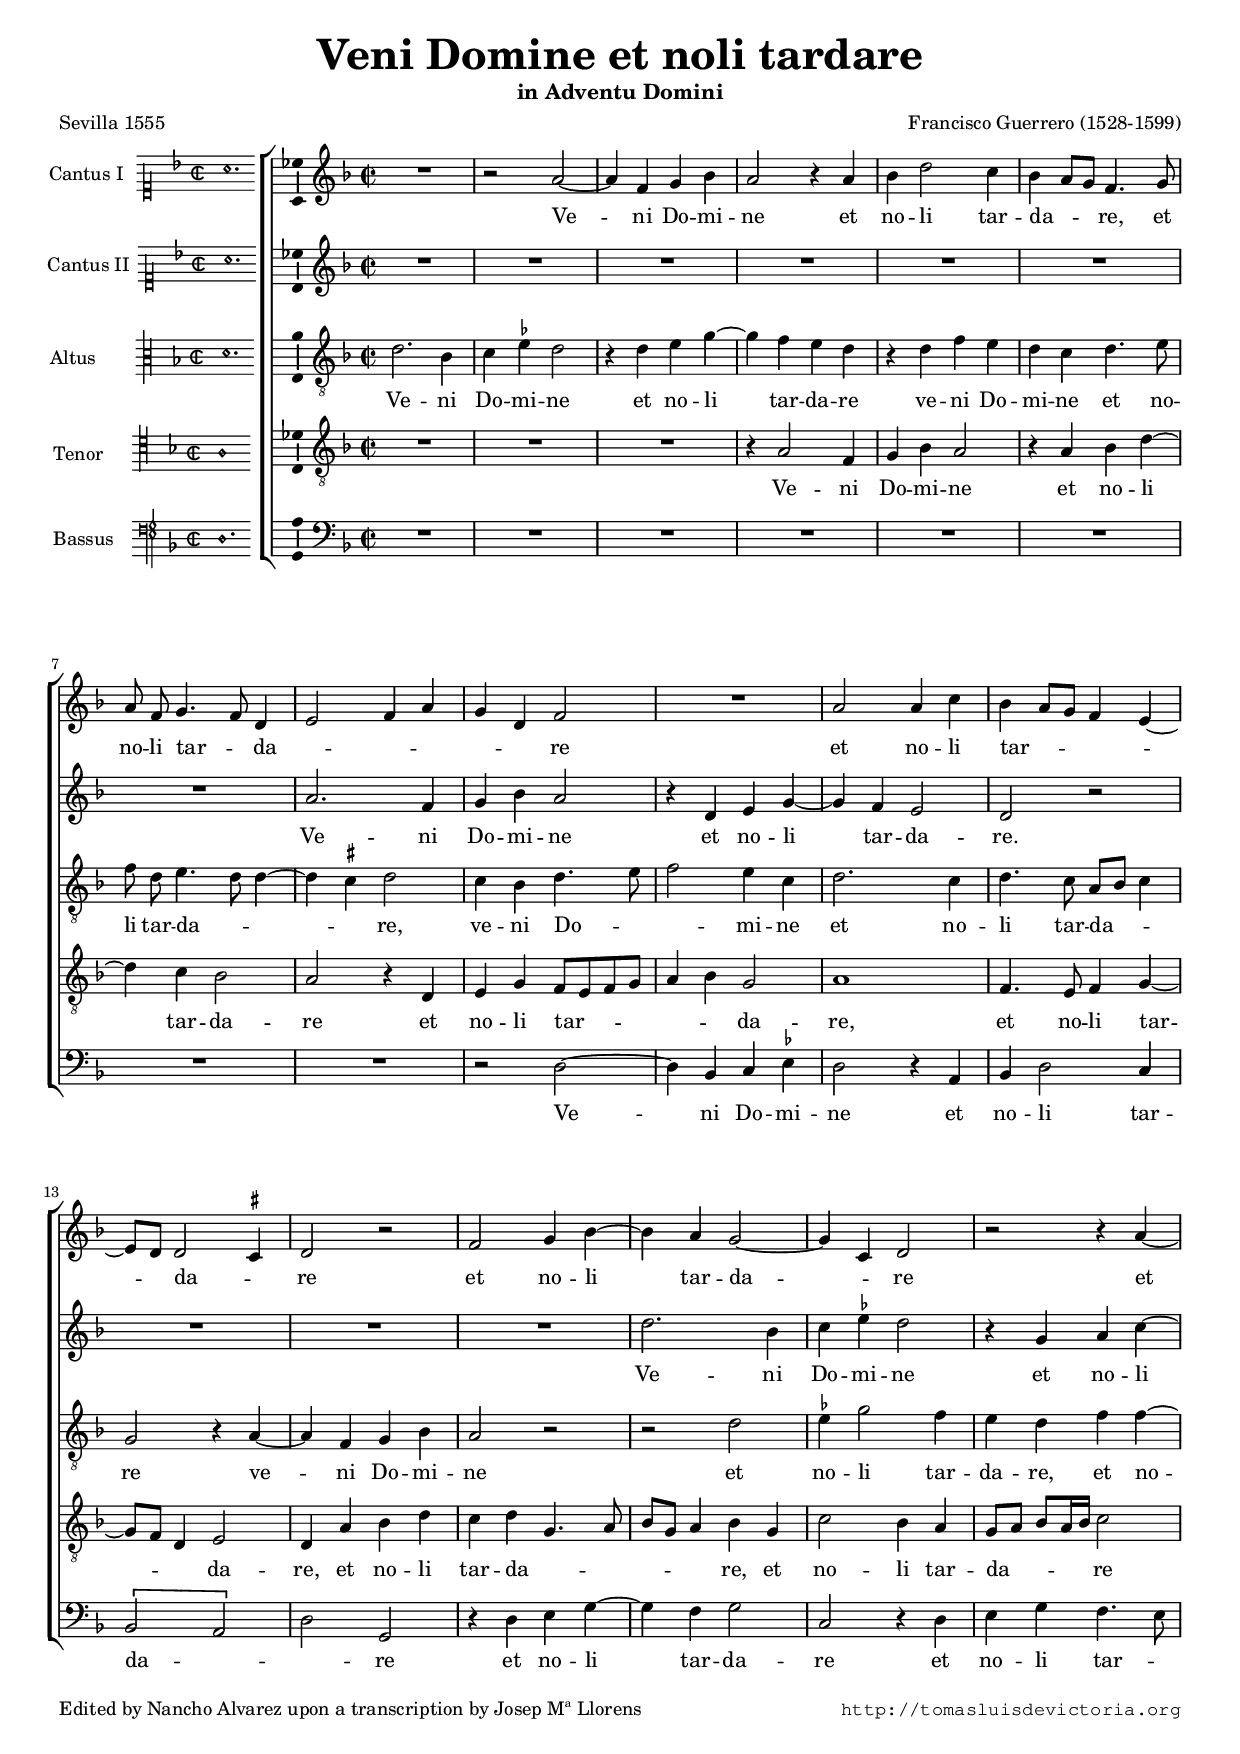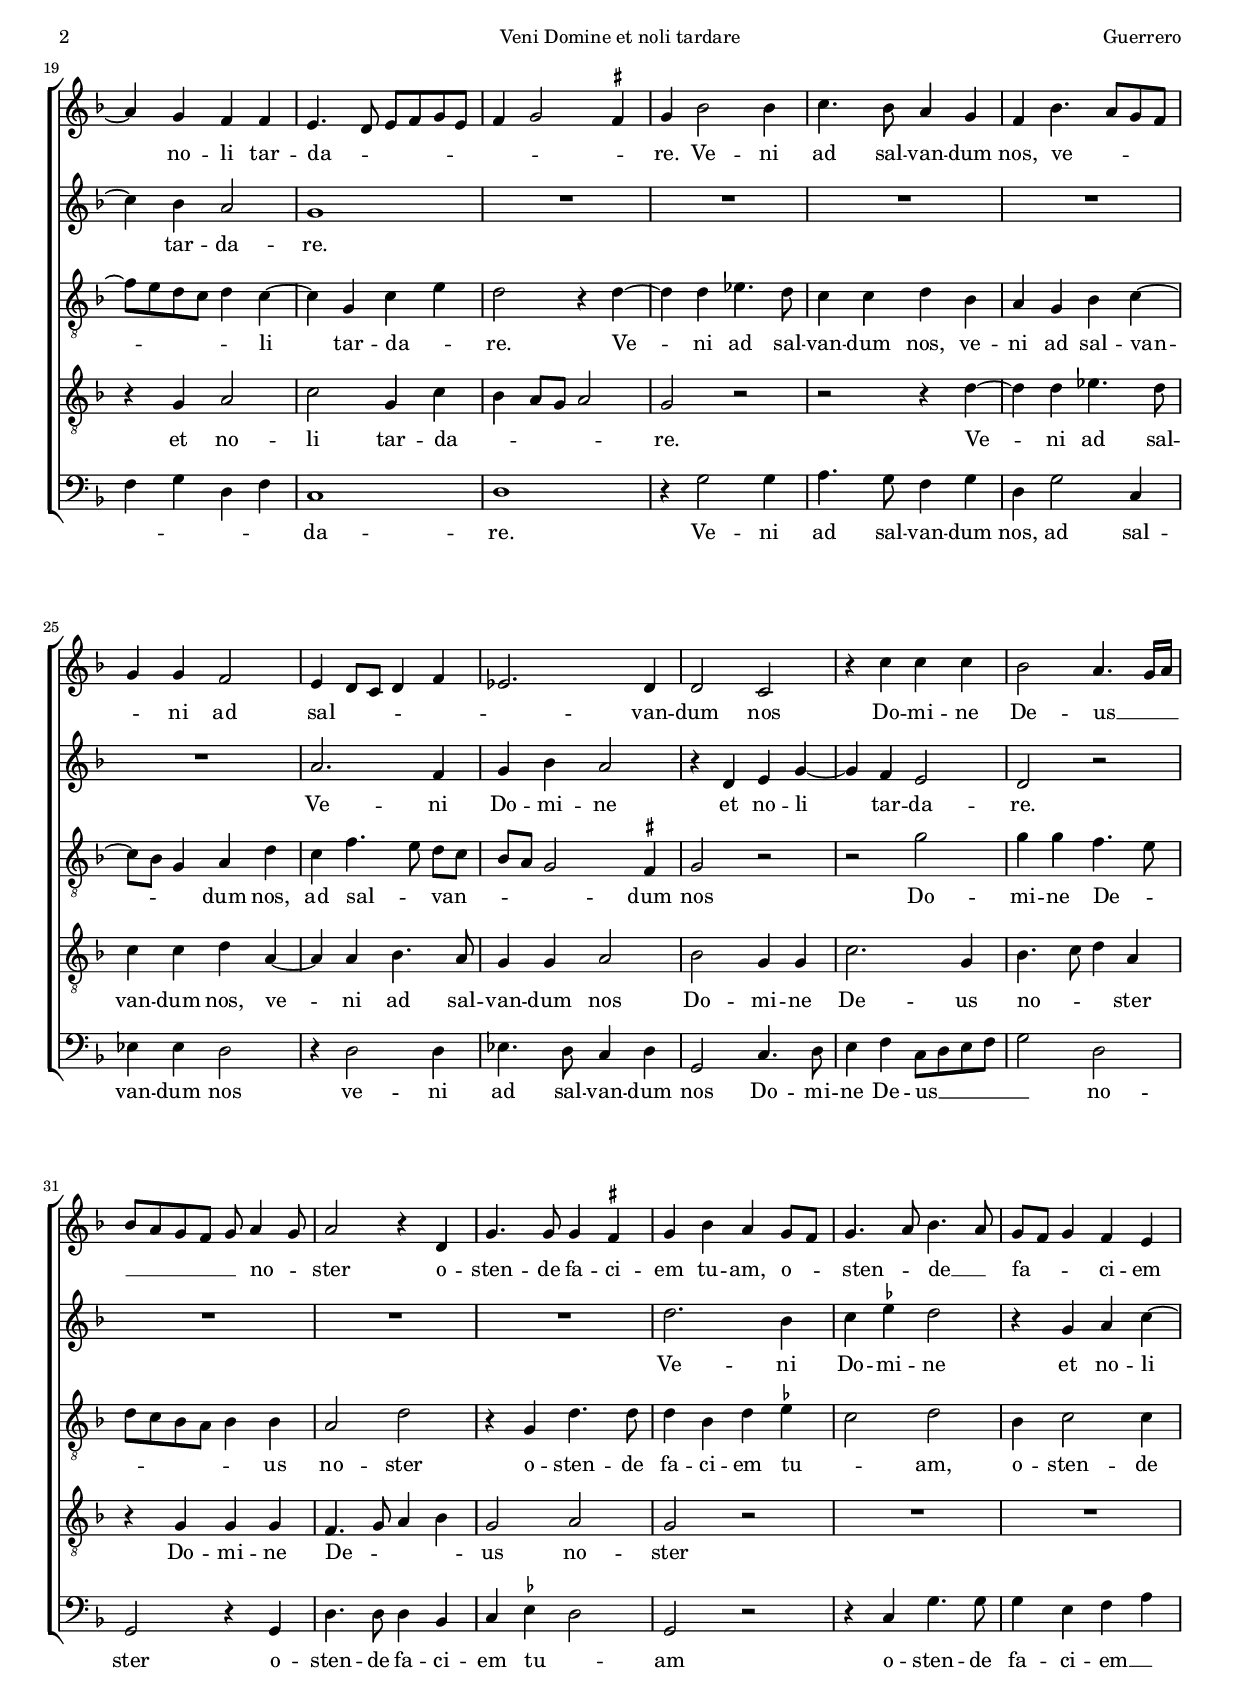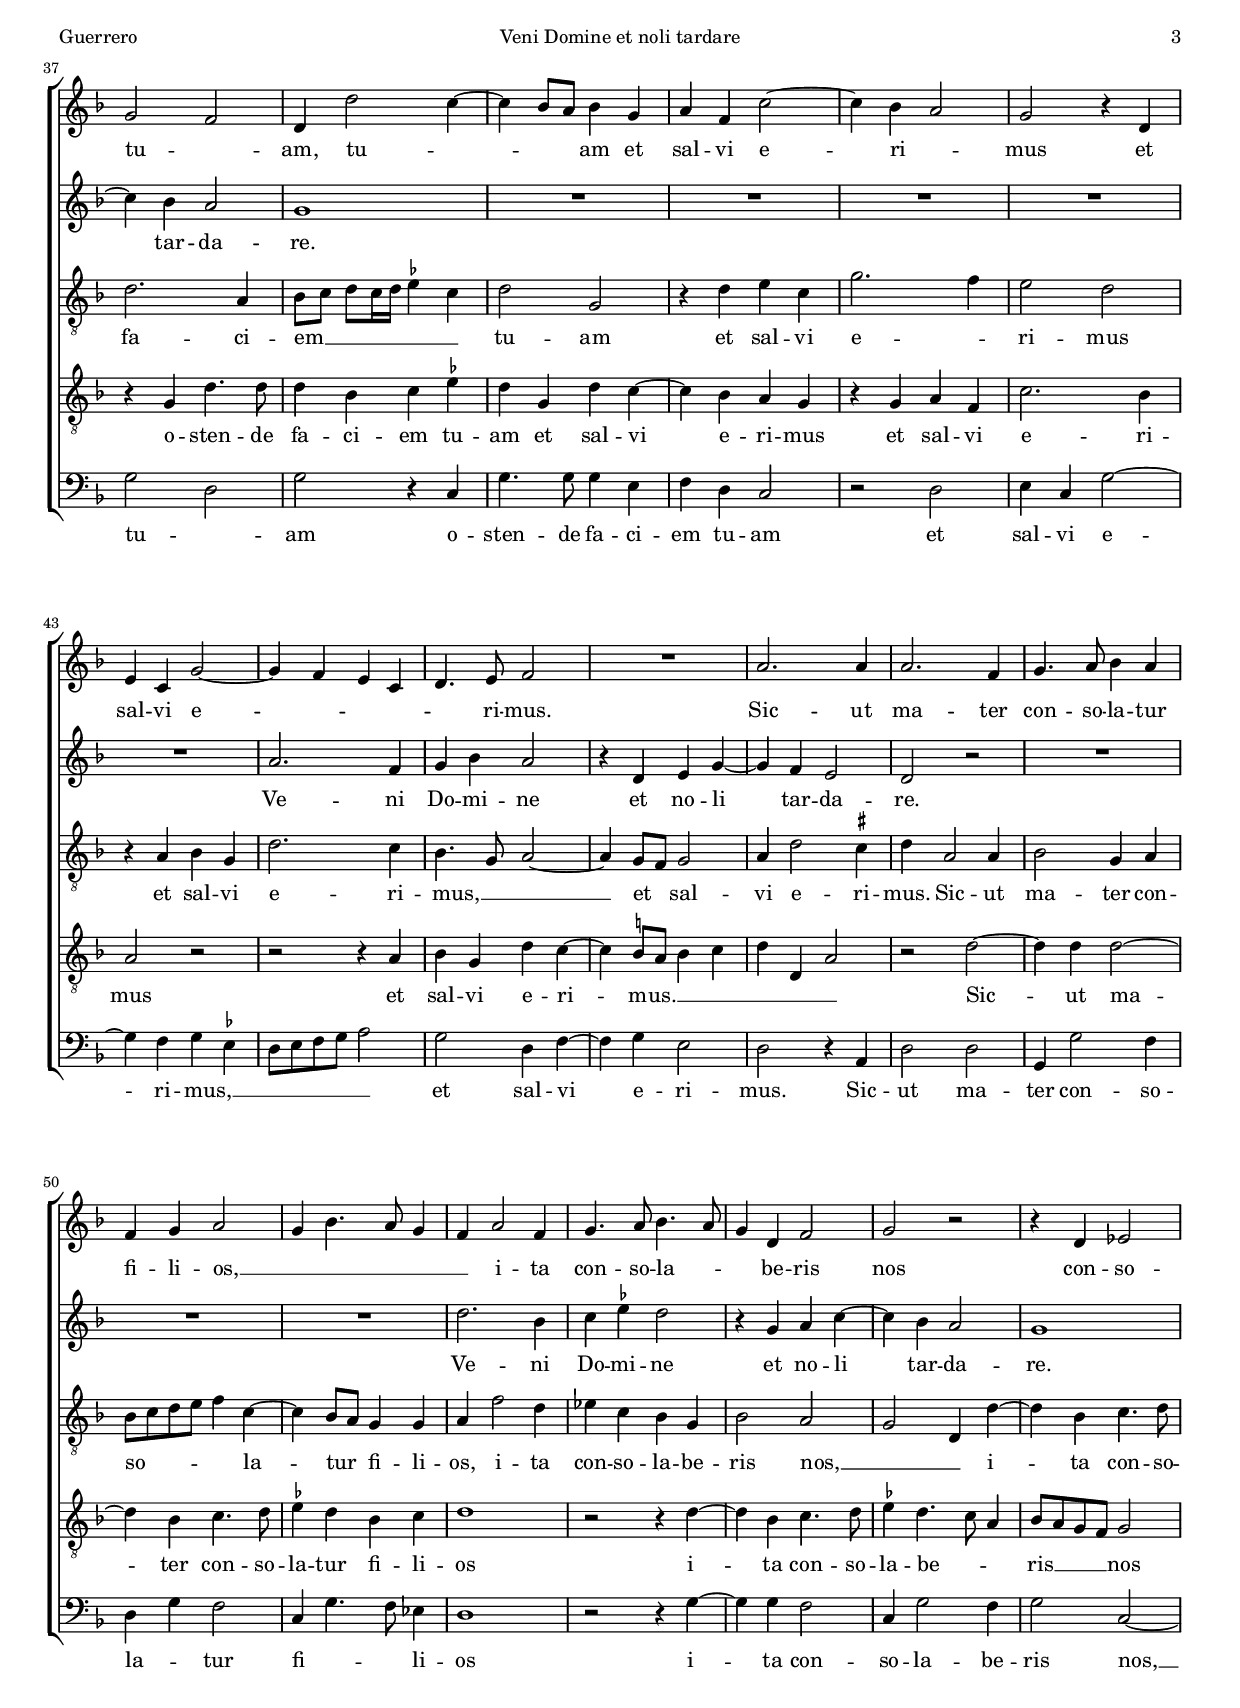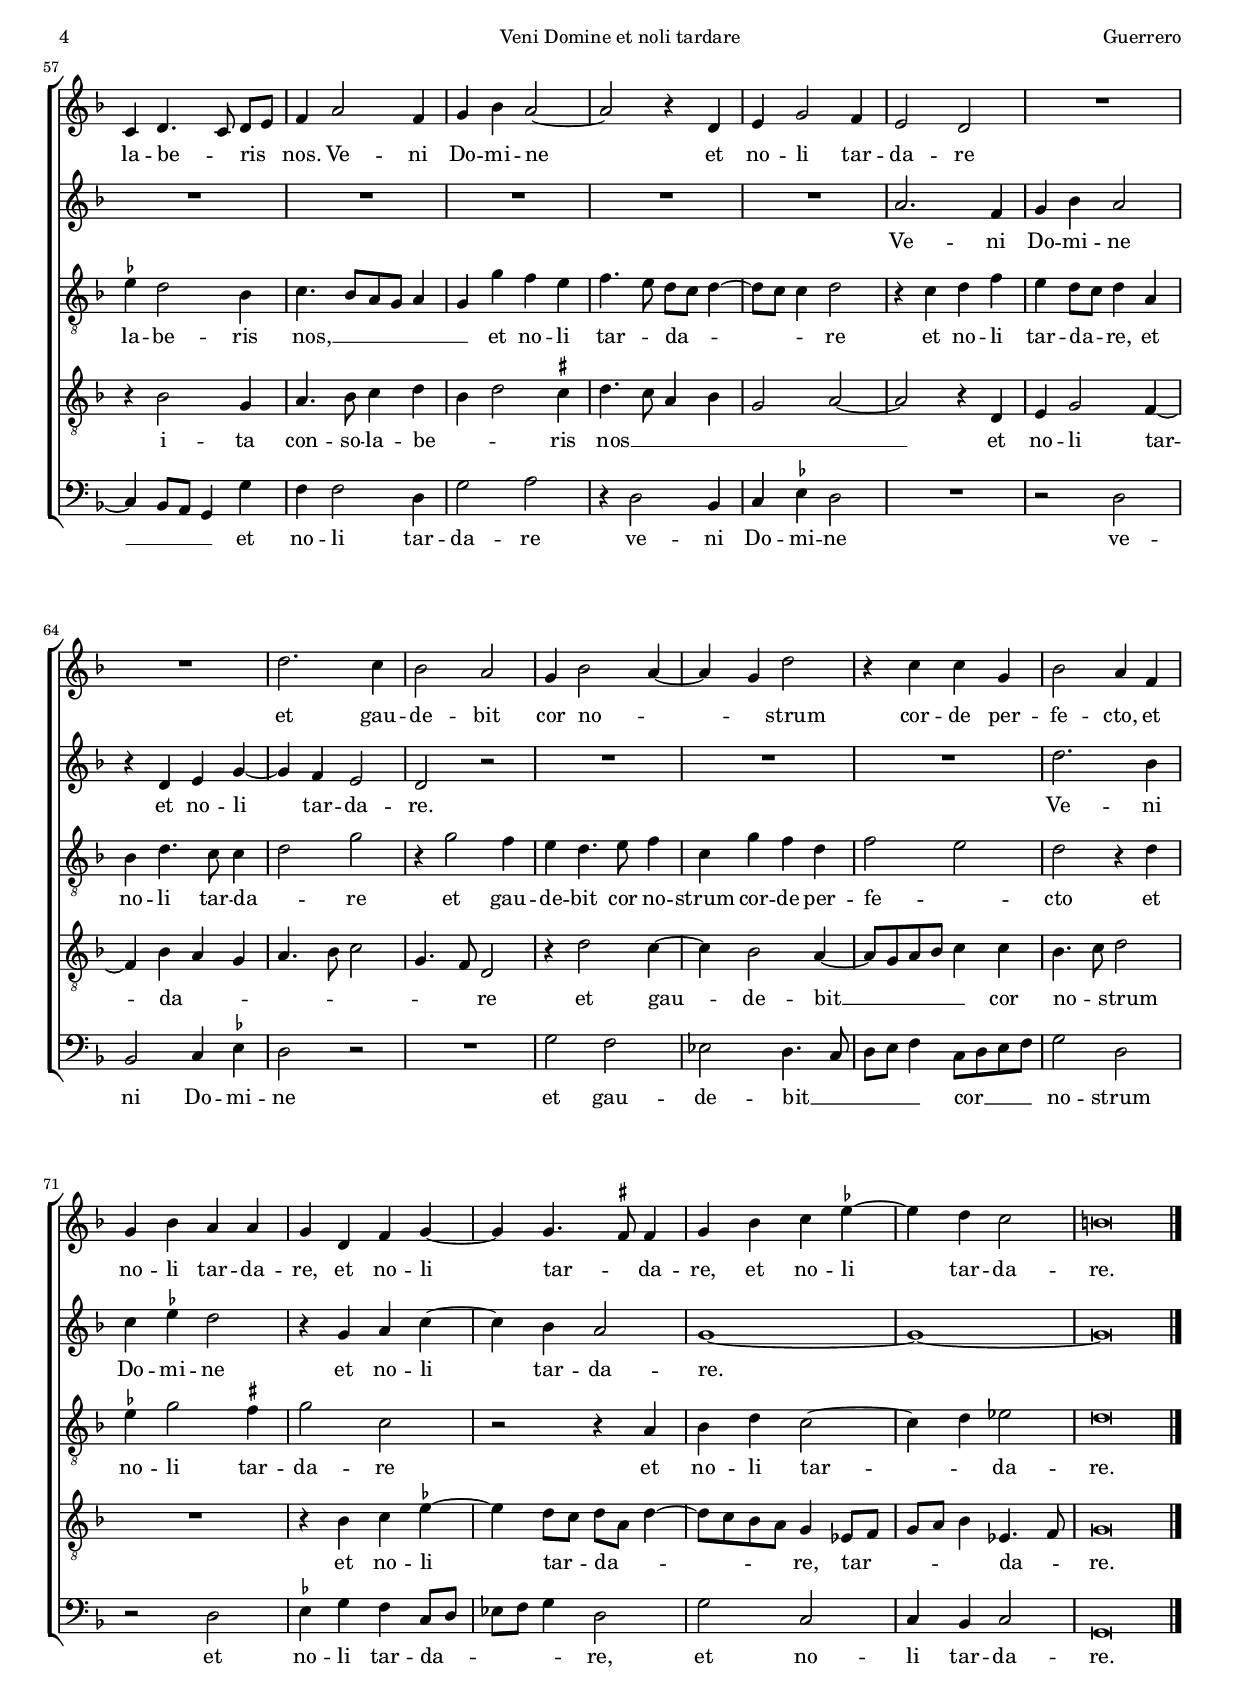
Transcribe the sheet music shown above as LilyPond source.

\version "2.24.0"

#(set-default-paper-size "a4")
#(set-global-staff-size 16.4)
#(ly:set-option 'point-and-click #f)
%mobile -s14.5 -i3.2

italicas=\override LyricText.font-shape = #'italic
rectas=\override LyricText.font-shape = #'upright
ss=\once \set suggestAccidentals = ##t
incipitwidth = 20
mtempo={\tempo 4 = 100}
mtempob={\tempo 4 = 50}
mt=#(define-music-function (offset) (number?) ; move lyric text
      #{ \once \override LyricText.X-offset = -$offset #})

htitle="Veni Domine et noli tardare"
hcomposer="Guerrero"

\header {
	title=\markup{\fontsize #3 "Veni Domine et noli tardare"}
	subtitle="in Adventu Domini"
%	subsubtitle=\markup{\null \vspace #2 }
	composer="Francisco Guerrero (1528-1599)"
	pdfauthor = \composer
	%opus="(-)"
	poet=\markup{"Sevilla 1555"}
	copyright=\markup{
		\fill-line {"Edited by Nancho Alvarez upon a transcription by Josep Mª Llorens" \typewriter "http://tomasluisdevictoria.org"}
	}
%	tagline=""
}


global={\key f \major \time 2/2  \skip 1*76 \bar "|."
}

cantus=\relative c'' {
	R1*4/4
	r2 a ~
	a4 f g bes
	a2 r4 a
%5
	bes d2 c4
	bes a8 g f4. g8
	\set Staff.autoBeaming = ##f
	a f g4. f8 d4
	\set Staff.autoBeaming = ##t
	e2 f4 a
	g d f2
%10
	R1*4/4
	a2 a4 c
	bes a8 g f4 e ~
	e8 d d2 \ss cis4
	d2 r
%15
	f g4 bes ~
	bes a g2 ~
	g4 c, d2
	r r4 a' ~
	a g f f
%20
	e4. d8 e f g e
	f4 g2 \ss fis4
	g bes2 bes4
	c4. bes8 a4 g
	f bes4. a8 g f
%25
	g4 g f2
	e4 d8 c d4 f
	es2. d4
	d2 c
	r4 c' c c
%30
	bes2 a4. g16 a
	bes8 a g f g a4 g8
	a2 r4 d,
	g4. g8 g4 \ss fis
	g bes a g8 f
%35
	g4. a8 bes4. a8
	g f g4 f e
	g2 f
	d4 d'2 c4 ~ %\break
	c bes8 a bes4 g
%40
	a f c'2 ~
	c4 bes a2
	g r4 d
	e c g'2 ~
	g4 f e c
%45
	d4. e8 f2
	R1*4/4
	a2. a4
	a2. f4
	g4. a8 bes4 a
%50
	f g a2
	g4 bes4. a8 g4
	f a2 f4
	g4. a8 bes4. a8
	g4 d f2
%55
	g r
	r4 d es2
	c4 d4. c8  d[ e]
	f4 a2 f4 %\break
	g bes a2 ~
%60
	a r4 d,
	e g2 f4
	e2 d
	R1*4/4
	R1*4/4
%65
	d'2. c4
	bes2 a
	g4 bes2 a4 ~
	a g d'2
	r4 c c g
%70
	bes2 a4 f
	g bes a a
	g d f g ~
	g g4. \ss fis8 fis4
	g bes c \ss es ~
%75
	es d c2
	b\breve*1/2
}

cantusdos=\relative c'' {
	R1*4/4
	R1*4/4
	R1*4/4
	R1*4/4
%5
	R1*4/4
	R1*4/4
	R1*4/4
	a2. f4
	g bes a2
%10
	r4 d, e g ~
	g f e2
	d r
	R1*4/4
	R1*4/4
%15
	R1*4/4
	d'2. bes4
	c \ss es d2
	r4 g, a c ~
	c bes a2
%20
	g1
	R1*4/4
	R1*4/4
	R1*4/4
	R1*4/4
%25
	R1*4/4
	a2. f4
	g bes a2
	r4 d, e g ~
	g f e2
%30
	d r
	R1*4/4
	R1*4/4
	R1*4/4
	d'2. bes4
%35
	c \ss es d2
	r4 g, a c ~
	c bes a2
	g1
	R1*4/4
%40
	R1*4/4
	R1*4/4
	R1*4/4
	R1*4/4
	a2. f4
%45
	g bes a2
	r4 d, e g ~
	g f e2
	d r
	R1*4/4
%50
	R1*4/4
	R1*4/4
	d'2. bes4
	c \ss es d2
	r4 g, a c ~
%55
	c bes a2
	g1
	R1*4/4
	R1*4/4
	R1*4/4
%60
	R1*4/4
	R1*4/4
	a2. f4
	g bes a2
	r4 d, e g ~
%65
	g f e2
	d r
	R1*4/4
	R1*4/4
	R1*4/4
%70
	d'2. bes4
	c \ss es d2
	r4 g, a c ~
	c bes a2
	g1 ~
%75
	g ~
	g\breve*1/2
}

altus=\relative c' {
	d2. bes4
	c \ss es d2
	r4 d e g ~
	g f e d
%5
	r d f e
	d c d4. e8
	\set Staff.autoBeaming = ##f
	f d e4. d8 d4 ~
	\set Staff.autoBeaming = ##t
	d \ss cis d2
	c4 bes d4. e8
%10
	f2 e4 c
	d2. c4
	d4. c8 a bes c4
	g2 r4 a ~
	a f g bes
%15
	a2 r
	r d
	\ss es4 g2 f4
	e d f f ~
	f8 e d c d4 c ~
%20
	c g c e
	d2 r4 d ~
	d d es4. d8
	c4 c d bes
	a g bes c ~
%25
	c8 bes g4 a d
	c f4. e8  d[ c]
	bes a g2 \ss fis4
	g2 r
	r g'
%30
	g4 g f4. e8
	d c bes a bes4 bes
	a2 d
	r4 g, d'4. d8
	d4 bes d \ss es
%35
	c2 d
	bes4 c2 c4
	d2. a4
	 bes8[ c]  d[ c16 d] \ss es4 c
	d2 g,
%40
	r4 d' e c
	g'2. f4
	e2 d
	r4 a bes g
	d'2. c4
%45
	bes4. g8 a2 ~
	a4 g8 f g2
	a4 d2 \ss cis4
	d a2 a4
	bes2 g4 a
%50
	bes8 c d e f4 c ~
	c bes8 a g4 g
	a f'2 d4
	es c bes g
	bes2 a
%55
	g d4 d' ~
	d bes c4. d8
	\ss es4 d2 bes4
	c4.  bes8[ a g] a4
	g g' f e
%60
	f4. e8 d c d4 ~
	d8 c c4 d2
	r4 c d f
	e d8 c d4 a
	bes d4. c8 c4
%65
	d2 g
	r4 g2 f4
	e d4. e8 f4
	c g' f d
	f2 e
%70
	d r4 d
	\ss es g2 \ss fis4
	g2 c,
	r r4 a
	bes d c2 ~
%75
	c4 d es2
	d\breve*1/2
}

tenor=\relative c' {
	R1*4/4
	R1*4/4
	R1*4/4
	r4 a2 f4
%5
	g bes a2
	r4 a bes d ~
	d c bes2
	a r4 d,
	e g f8 e f g
%10
	a4 bes g2
	a1
	f4. e8 f4 g ~
	g8 f d4 e2
	d4 a' bes d
%15
	c d g,4. a8
	bes g a4 bes g
	c2 bes4 a
	 g8[ a]  bes[ a16 bes] c2
	r4 g a2
%20
	c g4 c
	bes a8 g a2
	g r
	r r4 d' ~
	d d es4. d8
%25
	c4 c d a ~
	a a bes4. a8
	g4 g a2
	bes g4 g
	c2. g4
%30
	bes4. c8 d4 a
	r g g g
	f4. g8 a4 bes
	g2 a
	g r
%35
	R1*4/4
	R1*4/4
	r4 g d'4. d8
	d4 bes c \ss es
	d g, d' c ~
%40
	c bes a g
	r g a f
	c'2. bes4
	a2 r
	r r4 a
%45
	bes g d' c ~
	c \ss b8 a b4 c
	d d, a'2
	r d ~
	d4 d d2 ~
%50
	d4 bes c4. d8
	\ss es4 d bes c
	d1
	r2 r4 d ~
	d bes c4. d8
%55
	\ss es4 d4. c8 a4
	bes8 a g f g2
	r4 bes2 g4
	a4. bes8 c4 d
	bes d2 \ss cis4
%60
	d4. c8 a4 bes
	g2 a ~
	a r4 d,
	e g2 f4 ~
	f bes a g
%65
	a4. bes8 c2
	g4. f8 d2
	r4 d'2 c4 ~
	c bes2 a4 ~
	a8 g a bes c4 c
%70
	bes4. c8 d2
	R1*4/4
	r4 bes c \ss es ~
	es d8 c d a d4 ~
	d8 c bes a g4 es8 f
%75
	g a bes4 es,4. f8
	g\breve*1/2
}

bassus=\relative c {
	R1*4/4
	R1*4/4
	R1*4/4
	R1*4/4
%5
	R1*4/4
	R1*4/4
	R1*4/4
	R1*4/4
	r2 d ~
%10
	d4 bes c \ss es
	d2 r4 a
	bes d2 c4
	\[bes2 a\]
	d g,
%15
	r4 d' e g ~
	g f g2
	c, r4 d
	e g f4. e8
	f4 g d f
%20
	c1
	d
	r4 g2 g4
	a4. g8 f4 g
	d g2 c,4
%25
	es es d2
	r4 d2 d4
	es4. d8 c4 d
	g,2 c4. d8
	e4 f c8 d e f
%30
	g2 d
	g, r4 g
	d'4. d8 d4 bes
	c \ss es d2
	g, r
%35
	r4 c g'4. g8
	g4 e f a
	g2 d
	g r4 c,
	g'4. g8 g4 e
%40
	f d c2
	r d
	e4 c g'2 ~
	g4 f g \ss es
	d8 e f g a2
%45
	g d4 f ~
	f g e2
	d r4 a
	d2 d
	g,4 g'2 f4
%50
	d g f2
	c4 g'4. f8 es4
	d1
	r2 r4 g ~
	g g f2
%55
	c4 g'2 f4
	g2 c, ~
	c4 bes8 a g4 g'
	f f2 d4
	g2 a
%60
	r4 d,2 bes4
	c \ss es d2
	R1*4/4
	r2 d
	bes c4 \ss es
%65
	d2 r
	R1*4/4
	g2 f
	es d4. c8
	d e f4 c8 d e f
%70
	g2 d
	r d
	\ss es4 g f c8 d
	es f g4 d2
	g c,
%75
	c4 bes c2
	g\breve*1/2
}

textocantus=\lyricmode{
Ve -- _ ni Do -- mi -- ne et no -- li tar -- da -- _ _ re,
et no -- li tar -- _ \mt #.3 da -- _ _ _ _ _ re
et no -- li tar -- _ _ _ _ _ _ da -- _ re
et no -- li _ tar -- da -- _ _ re
et _ no -- li tar -- da -- _ _ _ _ _ _ _ _ re.
Ve -- ni ad sal -- van -- dum nos,
ve -- _ _ _ _ ni ad \mt #.5 sal -- _ _ _ _ _ van -- dum nos
Do -- mi -- ne De -- us __ _ _ _ _ _ _ _ no -- _ ster
o -- sten -- de fa -- ci -- em tu -- am,
o -- _ \mt #.3 sten -- _ de __ _ fa -- _ _ ci -- em tu -- _ am,
tu -- _ _ _ _ am
et sal -- vi  e -- _ ri -- _ mus
et sal -- vi e -- _ _ _ _ _ ri -- mus.
Sic -- ut ma -- ter con -- so -- la -- tur fi -- li -- os, __ _ _ _ _ _ 
i -- ta con -- so -- la -- _ _ be -- ris nos
con -- so -- la -- be -- _ ris _ nos.
Ve -- ni Do -- mi -- ne _ et no -- li tar -- da -- re
et gau -- de -- bit cor no -- _ _ _ \mt #2 strum
cor -- de per -- fe -- cto,
et no -- li tar -- da -- re,
et no -- li _ tar -- _ da -- re,
et no -- li _ tar -- da -- re.
}

textocantusdos=\lyricmode{
Ve -- ni Do -- mi -- ne et no -- li _ tar -- da -- re.
Ve -- ni Do -- mi -- ne et no -- li _ tar -- da -- re.
Ve -- ni Do -- mi -- ne et no -- li _ tar -- da -- re.
Ve -- ni Do -- mi -- ne et no -- li _ tar -- da -- re.
Ve -- ni Do -- mi -- ne et no -- li _ tar -- da -- re.
Ve -- ni Do -- mi -- ne et no -- li _ tar -- da -- re.
Ve -- ni Do -- mi -- ne et no -- li _ tar -- da -- re.
Ve -- ni Do -- mi -- ne et no -- li _ tar -- da -- re. _ _ 
}

textoaltus=\lyricmode{
Ve -- ni Do -- mi -- ne et no -- li _ tar -- da -- re
ve -- ni Do -- mi -- ne et no -- li tar -- da -- _ _ _ _ re,
ve -- ni Do -- _ _ mi -- ne et no -- li tar -- da -- _ _ re
ve -- _ ni Do -- mi -- ne
et no -- li tar -- da -- re,
et no -- _ _ _ _ _ li _ tar -- da -- _ re.
Ve -- _ ni ad sal -- van -- dum nos,
ve -- ni ad sal -- van -- _ _ _ dum nos,
ad sal -- _ \mt #.2 van -- _ _ _ _ dum nos
Do -- mi -- ne De -- _ _ _ _ _ _ us no -- ster
o -- sten -- de fa -- ci -- em tu -- _ am,
o -- sten -- de fa -- ci -- em __ _ _ _ _ _ _ tu -- am
et sal -- vi e -- _ ri -- mus
et sal -- vi e -- ri -- \mt #.4 mus, __ _ _ _ 
et _ sal -- vi e -- ri -- mus.
Sic -- ut ma -- ter con -- so -- _ _ _ _ la -- _ tur _ fi -- li -- os,
i -- ta con -- so -- la -- be -- ris nos, __ _ _ 
i -- _ ta con -- so -- la -- be -- ris \mt #.5 nos, __ _ _ _ _ _ 
et no -- li \mt #.5 tar -- _ da -- _ _ _ _ _ re
et no -- li tar -- da -- _ re,
et no -- li tar -- da -- _ re
et gau -- de -- bit cor no -- strum cor -- de per -- fe -- _ cto
et no -- li tar -- da -- re
et no -- li tar -- _ _ da -- re.

}

textotenor=\lyricmode{
Ve -- ni Do -- mi -- ne et no -- li _ tar -- da -- re
et no -- li tar -- _ _ _ _ _ da -- re,
et no -- li tar -- _ _ _ da -- re,
et no -- li tar -- \mt #.2 da -- _ _ _ _ _ re,
et no -- li tar -- da -- _ _ _ _ re
et no -- li tar -- da -- _ _ _ _ re.
Ve -- _ ni ad sal -- van -- dum nos,
ve -- _ ni ad sal -- van -- dum nos
Do -- mi -- ne De -- us no -- _ _ ster
Do -- mi -- ne De -- _ _ _ us no -- ster
o -- sten -- de fa -- ci -- em tu -- am et sal -- vi _ e -- ri -- mus
et sal -- vi e -- ri -- mus
et sal -- vi e -- ri -- _ \mt #.5 mus. __ _ _ _ _ _ _ 
Sic -- _ ut ma -- _ ter con -- so -- la -- tur fi -- li -- os
i -- _ ta con -- so -- la -- be -- _ _ \mt #.4 ris __ _ _ _ nos
i -- ta con -- so -- la -- be -- _ _ ris \mt #.4 nos __ _ _ _ _ _ _ 
et no -- li tar -- _ da -- _ _ _ _ _ _ _ re
et gau -- _ de -- bit __ _ _ _ _ _ cor no -- _ \mt #2 strum
et no -- li _ tar -- _ da -- _ _ _ _ _ _ re,
tar -- _ _ _ _ da -- _ re.
}

textobassus=\lyricmode{
Ve -- _ ni Do -- mi -- ne et no -- li tar -- da -- _ _ re
et no -- li _ tar -- da -- re
et no -- li \mt #.5 tar -- _ _ _ _ _ da -- re.
Ve -- ni ad sal -- van -- dum nos,
ad sal -- van -- dum nos
ve -- ni ad sal -- van -- dum nos 
Do -- mi -- ne De -- us __ _ _ _ _ no -- ster
o -- sten -- de fa -- ci -- em tu -- _ am
o -- sten -- de fa -- ci -- \mt #.3 em __ _ tu -- _ am
o -- sten -- de fa -- ci -- em tu -- am
et sal -- vi e -- _ ri -- \mt #.9 mus, __ _ _ _ _ _ _ 
et sal -- vi _ e -- ri -- mus.
Sic -- ut ma -- ter con -- so -- la -- _ tur fi -- _ _ li -- os
i -- _ ta con -- so -- la -- be -- ris nos, __ _ _ _ _ 
et no -- li tar -- da -- re
ve -- ni Do -- mi -- ne
ve -- ni Do -- mi -- ne
et gau -- de -- bit __ _ _ _ _ cor __ _ _ _ no -- strum
et no -- li tar -- da -- _ _ _ _ re,
et no -- li tar -- da -- re.
}


incipitcantus=\markup{
	\score{
		{ 
		\set Staff.instrumentName="Cantus I  "
		\override NoteHead.style = #'neomensural
		\override Staff.TimeSignature.style = #'neomensural
		\cadenzaOn 
		\clef "petrucci-c1"
		\key f \major
		\time 2/2
                a'1.
		} 

	\layout { line-width=\incipitwidth indent = 0 }
	}
}

incipitcantusdos=\markup{
	\score{
		{ 
		\set Staff.instrumentName="Cantus II "
		\override NoteHead.style = #'neomensural
		\override Staff.TimeSignature.style = #'neomensural
		\cadenzaOn 
		\clef "petrucci-c1"
		\key f \major
		\time 2/2
                a'1.
		} 

	\layout { line-width=\incipitwidth indent = 0 }
	}
}

incipitaltus=\markup{
	\score{
		{ 
		\set Staff.instrumentName="Altus       "
		\override NoteHead.style = #'neomensural 
		\override Staff.TimeSignature.style = #'neomensural
		\cadenzaOn 
		\clef "petrucci-c3"
		\key f \major
		\time 2/2
                d'1.
		} 
	\layout { line-width=\incipitwidth indent = 0 }
	}
}


incipittenor=\markup{
	\score{
		{ 
		\set Staff.instrumentName="Tenor     "
		\override NoteHead.style = #'neomensural 
		\override Staff.TimeSignature.style = #'neomensural
		\cadenzaOn 
		\clef "petrucci-c4"
		\key f \major
		\time 2/2
                a1
		} 
	\layout { line-width=\incipitwidth indent=0 }
	}
}

incipitbassus=\markup{
	\score{
		{ 
		\set Staff.instrumentName="Bassus   "
		\override NoteHead.style = #'neomensural
		\override Staff.TimeSignature.style = #'neomensural
		\cadenzaOn 
		\clef "petrucci-f4"
		\key f \major
		\time 2/2
                d1.
		} 
	\layout { line-width=\incipitwidth indent = 0 }
	}
}

%\layout {
%       \context {\Voice
%               \remove Ligature_bracket_engraver
%               \consists Mensural_ligature_engraver
%       }
%       line-width=\incipitwidth
%       indent = 0
%}

\score {\transpose c' c'{
\new ChoirStaff<<

	\new Staff <<\global
	\new Voice="v1" {
		\set Staff.instrumentName=\incipitcantus
		\clef "treble"
		\cantus }
	\new Lyrics \lyricsto "v1" {\textocantus }
	>>

	\new Staff <<\global
	\new Voice="v5" {
		\set Staff.instrumentName=\incipitcantusdos
		\clef "treble"
		\cantusdos }
	\new Lyrics \lyricsto "v5" {\textocantusdos }
	>>

	\new Staff <<\global
	\new Voice="v2" {
		\set Staff.instrumentName=\incipitaltus
		\clef "G_8"
		\altus }
	\new Lyrics \lyricsto "v2" {\textoaltus }
	>>
	
	\new Staff <<\global
	\new Voice="v3" {
		\set Staff.instrumentName=\incipittenor
		\clef "G_8"
		\tenor }
	\new Lyrics \lyricsto "v3" {\textotenor }
	>>

	\new Staff <<\global
	\new Voice="v4" {
		\set Staff.instrumentName=\incipitbassus
		\clef "bass"
		\bassus }
	\new Lyrics \lyricsto "v4" {\textobassus }
	>>
	
>>

	} % transpose

\layout{ 
	\context {\Lyrics 
		\override VerticalAxisGroup.staff-affinity = #UP
		\override VerticalAxisGroup.nonstaff-relatedstaff-spacing =
			#'((basic-distance . 0) (minimum-distance . 0) (padding . 1))
		\override LyricText.font-size = #1.2
		\override LyricHyphen.minimum-distance = #0.5
	}
	\context {\Score 
		tempoHideNote = ##t
		\override BarNumber.padding = #2 
	}
	\context {\Voice 
		melismaBusyProperties = #'()
		%autoBeaming = ##f
	}
	\context {\Staff 
                %\RemoveEmptyStaves
                %\override VerticalAxisGroup.remove-first = ##t
		\override VerticalAxisGroup.staff-staff-spacing =
			#'((basic-distance . 11) (minimum-distance . 0) (padding . 1))
		\consists Ambitus_engraver 
		\override LigatureBracket.padding = #1
	}
}

%\midi { \mtempo }

}


\paper{
	evenHeaderMarkup=\markup  \fill-line { \fromproperty #'page:page-number-string \htitle \hcomposer }
	oddHeaderMarkup= \markup  \fill-line { \unless \on-first-page \hcomposer \unless \on-first-page \htitle \unless \on-first-page \fromproperty #'page:page-number-string }
	%system-count=20
	%page-count = 8
	systems-per-page = 3
	ragged-last-bottom = ##f
	indent=3.6\cm
	system-system-spacing =
	#'((basic-distance . 20) (minimum-distance . 0) (padding . 5))
	top-system-spacing = % header
	#'((basic-distance . 9) (minimum-distance . 0) (padding . 0))
	last-bottom-spacing = % footer
	#'((basic-distance . 12) (minimum-distance . 0) (padding . 0))
	markup-system-spacing.padding = #1.5
}
